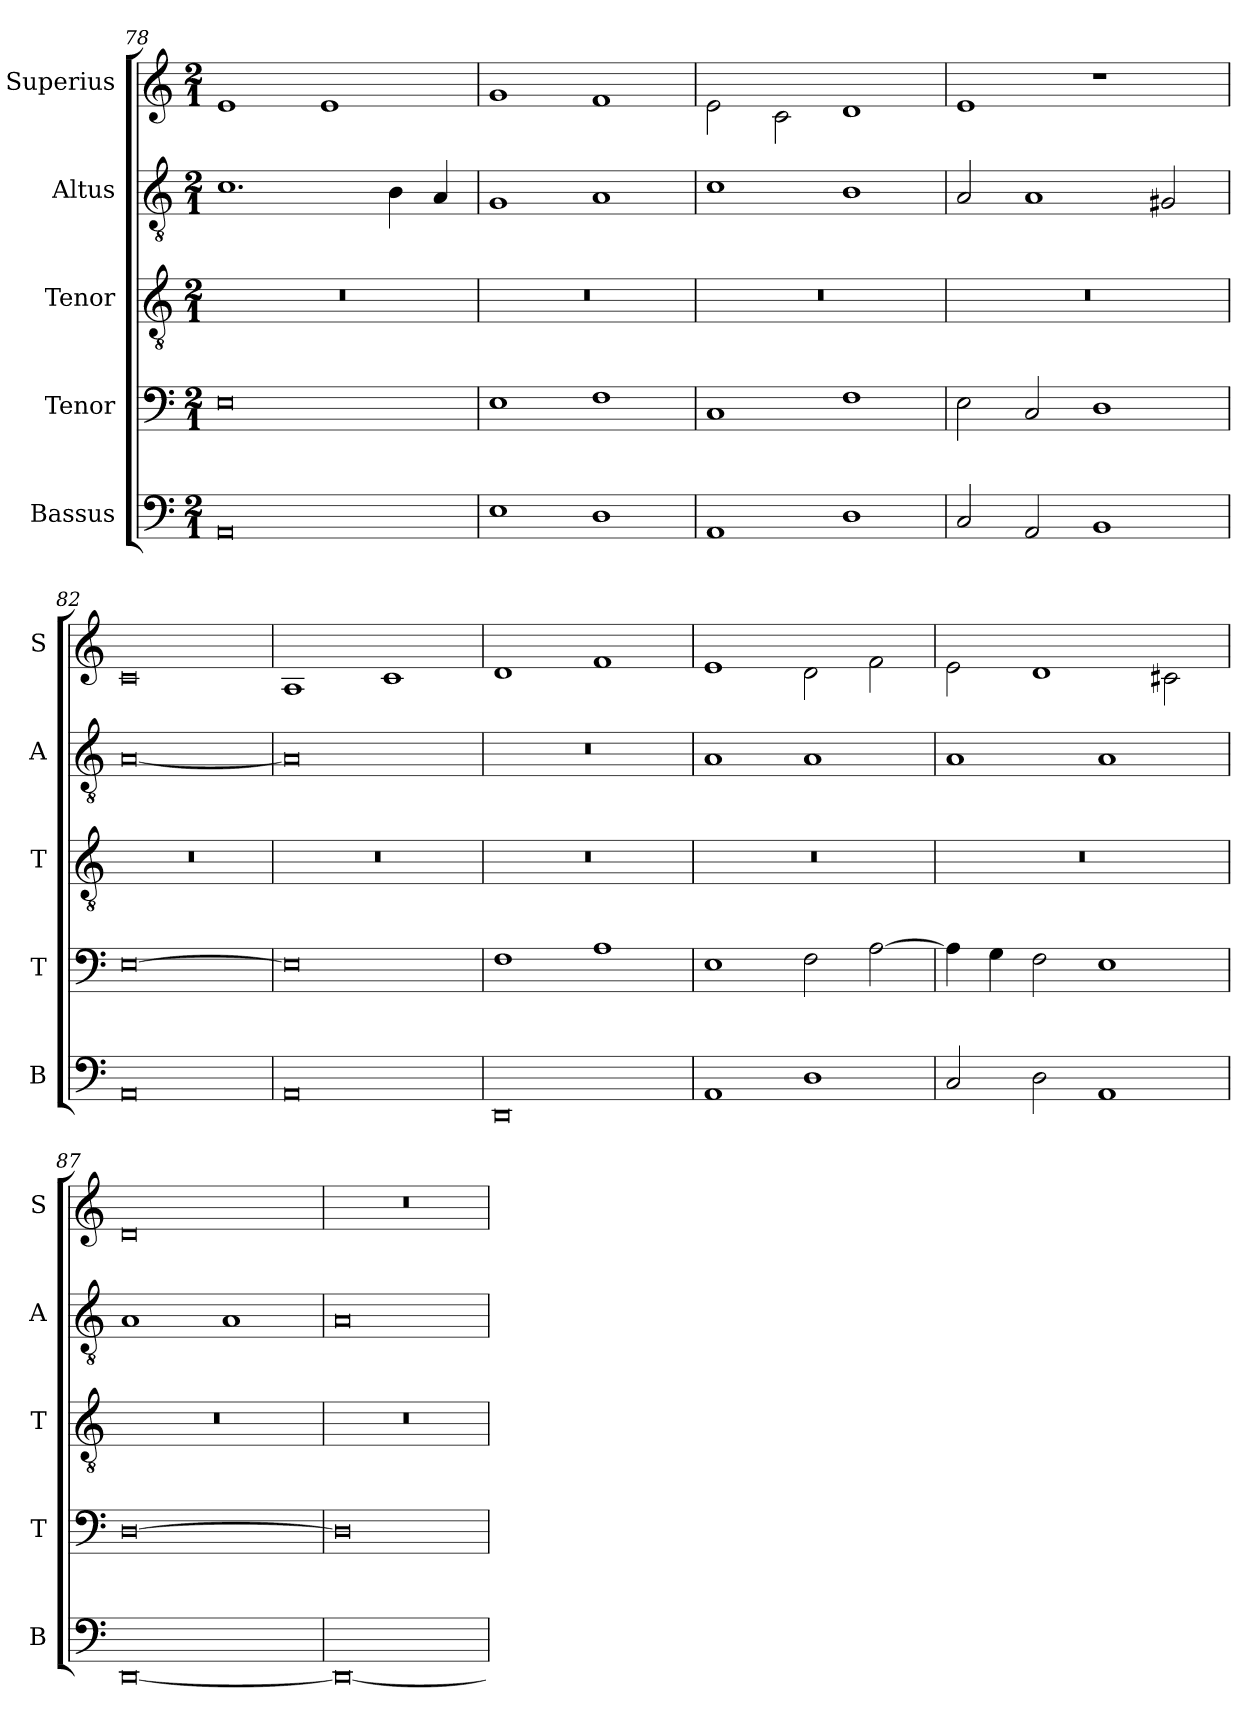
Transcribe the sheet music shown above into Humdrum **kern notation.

**kern	**kern	**kern	**kern	**kern
*part5	*part4	*part3	*part2	*part1
*staff5	*staff4	*staff3	*staff2	*staff1
*I"Bassus	*I"Tenor	*I"Tenor	*I"Altus	*I"Superius
*I'B	*I'T	*I'T	*I'A	*I'S
*clefF4	*clefF4	*clefGv2	*clefGv2	*clefG2
*k[]	*k[]	*k[]	*k[]	*k[]
*M2/1	*M2/1	*M2/1	*M2/1	*M2/1
=78	=78	=78	=78	=78
0AA	0E	0r	1.c	1e
.	.	.	.	1e
.	.	.	4B\	.
.	.	.	4A/	.
=79	=79	=79	=79	=79
1E	1E	0r	1G	1g
1D	1F	.	1A	1f
=80	=80	=80	=80	=80
1AA	1C	0r	1c	2e\
.	.	.	.	2c\
1D	1F	.	1B	1d
=81	=81	=81	=81	=81
2C/	2E\	0r	2A/	1e
2AA/	2C/	.	1A	.
1BB	1D	.	.	1r
.	.	.	2G#X/	.
=82	=82	=82	=82	=82
0AA	[0E	0r	[0A	0c
=83	=83	=83	=83	=83
0AA	0E]	0r	0A]	1A
.	.	.	.	1c
=84	=84	=84	=84	=84
0DD	1F	0r	0r	1d
.	1A	.	.	1f
=85	=85	=85	=85	=85
1AA	1E	0r	1A	1e
1D	2F\	.	1A	2d\
.	[2A\	.	.	2f\
=86	=86	=86	=86	=86
2C/	4A\]	0r	1A	2e\
.	4G\	.	.	.
2D\	2F\	.	.	1d
1AA	1E	.	1A	.
.	.	.	.	2c#X\
=87	=87	=87	=87	=87
[0DD	[0D	0r	1A	0d
.	.	.	1A	.
=88	=88	=88	=88	=88
0DD_	0D]	0r	0A	0r
=	=	=	=	=
*-	*-	*-	*-	*-
